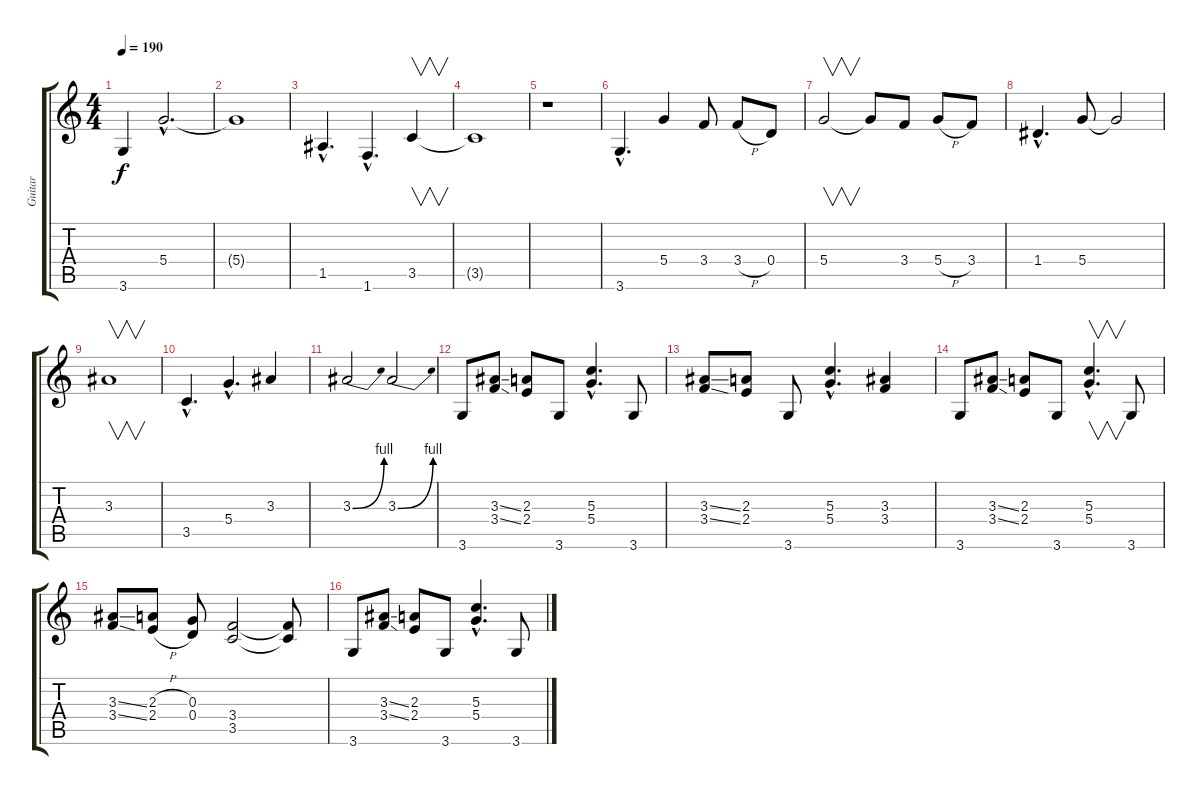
\track ("Guitar" "Guitar") {instrument overdrivenguitar}
\staff {score tabs}
\tuning (E4 B3 G3 D3 A2 E2) {hide}
\ts (4 4)
\tempo 190
\clef g2
\ks c
3.6.4{dy f} 5.4{hac}.2{d} |
5.4{t}.1 |
1.5{hac}.4{d} 1.6{hac}.4{d} 3.5.4{v} |
3.5{t}.1 |
r.1 |
3.6{hac}.4{d} 5.4.4 3.4.8 3.4{h}.8 0.4.8 |
5.4.2{v} 5.4{t}.8 3.4.8 5.4{h}.8 3.4.8 |
1.4{hac}.4{d} 5.4.8 5.4{t}.2 |
3.3.1{v} |
3.5{hac}.4{d} 5.4{hac}.4{d} 3.3.4 |
3.3{be (bend 0 0 60 4)}.2 3.3{be (bend 0 0 60 4)}.2 |
3.6.8 (3.3{ss} 3.4{ss}).8 (2.3 2.4).8 3.6.8 (5.3{hac} 5.4{hac}).4{d} 3.6.8 |
(3.3{ss} 3.4{ss}).8 (2.3 2.4).8 3.6.8 (5.3{hac} 5.4{hac}).4{d} (3.3 3.4).4 |
3.6.8 (3.3{ss} 3.4{ss}).8 (2.3 2.4).8 3.6.8 (5.3{hac} 5.4{hac}).4{v d} 3.6.8 |
(3.3{ss} 3.4{ss}).8 (2.3{h} 2.4{h}).8 (0.3 0.4).8 (3.4 3.5).2 (3.4{t} 3.5{t}).8 |
3.6.8 (3.3{ss} 3.4{ss}).8 (2.3 2.4).8 3.6.8 (5.3{hac} 5.4{hac}).4{d} 3.6.8
